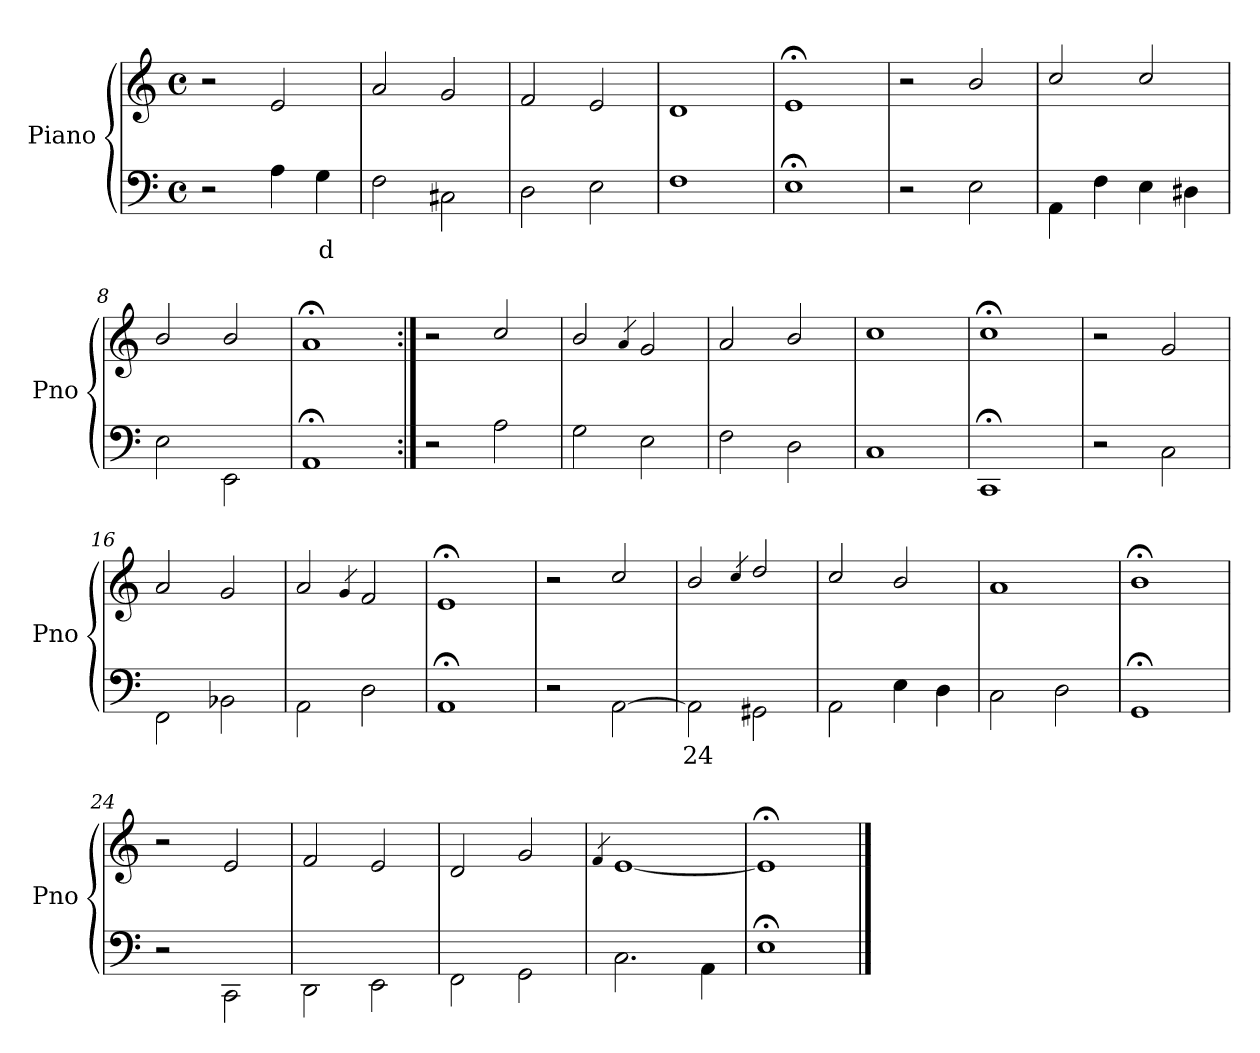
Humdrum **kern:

**kern	**text	**kern
*part1	*part1	*part1
*staff2	*staff2	*staff1
*I"Piano	*	*
*I'Pno	*	*
*clefF4	*	*clefG2
*k[]	*	*k[]
*M4/4	*	*M4/4
*met(c)	*	*met(c)
=1	=1	=1
2r	.	2r
4A\	.	2e/
!	!LO:LY:a	!
4G\	d	.
=2	=2	=2
2F\	.	2a/
2C#X\	.	2g/
=3	=3	=3
2D\	.	2f/
2E\	.	2e/
=4	=4	=4
1F\	.	1d/
=5	=5	=5
1E;\	.	1e;</
=6	=6	=6
2r	.	2r
2E\	.	2b/
=7	=7	=7
4AA\	.	2cc/
4F\	.	.
4E\	.	2cc/
4D#X\	.	.
=8	=8	=8
2E\	.	2b/
2EE\	.	2b/
=9	=9	=9
1AA;\	.	1a;</
!!LO:PB:g=z
=10:|!	=10:|!	=10:|!
2r	.	2r
2A\	.	2cc/
=11	=11	=11
2G\	.	2b/
.	.	4qa/
2E\	.	2g/
=12	=12	=12
2F\	.	2a/
2D\	.	2b/
=13	=13	=13
1C\	.	1cc/
=14	=14	=14
1CC;\	.	1cc;</
=15	=15	=15
2r	.	2r
2C\	.	2g/
=16	=16	=16
2FF\	.	2a/
2BB-X\	.	2g/
=17	=17	=17
2AA\	.	2a/
.	.	4qg/
2D\	.	2f/
=18	=18	=18
1AA;\	.	1e;</
!!LO:LB:g=z
=19	=19	=19
2r	.	2r
[<2AA\	.	2cc/
=20	=20	=20
!	!LO:LY:a	!
2AA\]	24	2b/
.	.	4qcc/
2GG#X\	.	2dd/
=21	=21	=21
2AA\	.	2cc/
4E\	.	2b/
4D\	.	.
=22	=22	=22
2C\	.	1a/
2D\	.	.
=23	=23	=23
1GG;\	.	1b;</
=24	=24	=24
2r	.	2r
2CC\	.	2e/
=25	=25	=25
2DD\	.	2f/
2EE\	.	2e/
=26	=26	=26
2FF\	.	2d/
2GG\	.	2g/
=27	=27	=27
.	.	4qf/
2.C\	.	[>1e/
4AA\	.	.
=28	=28	=28
1E;\	.	1e;</]
==	==	==
*-	*-	*-
